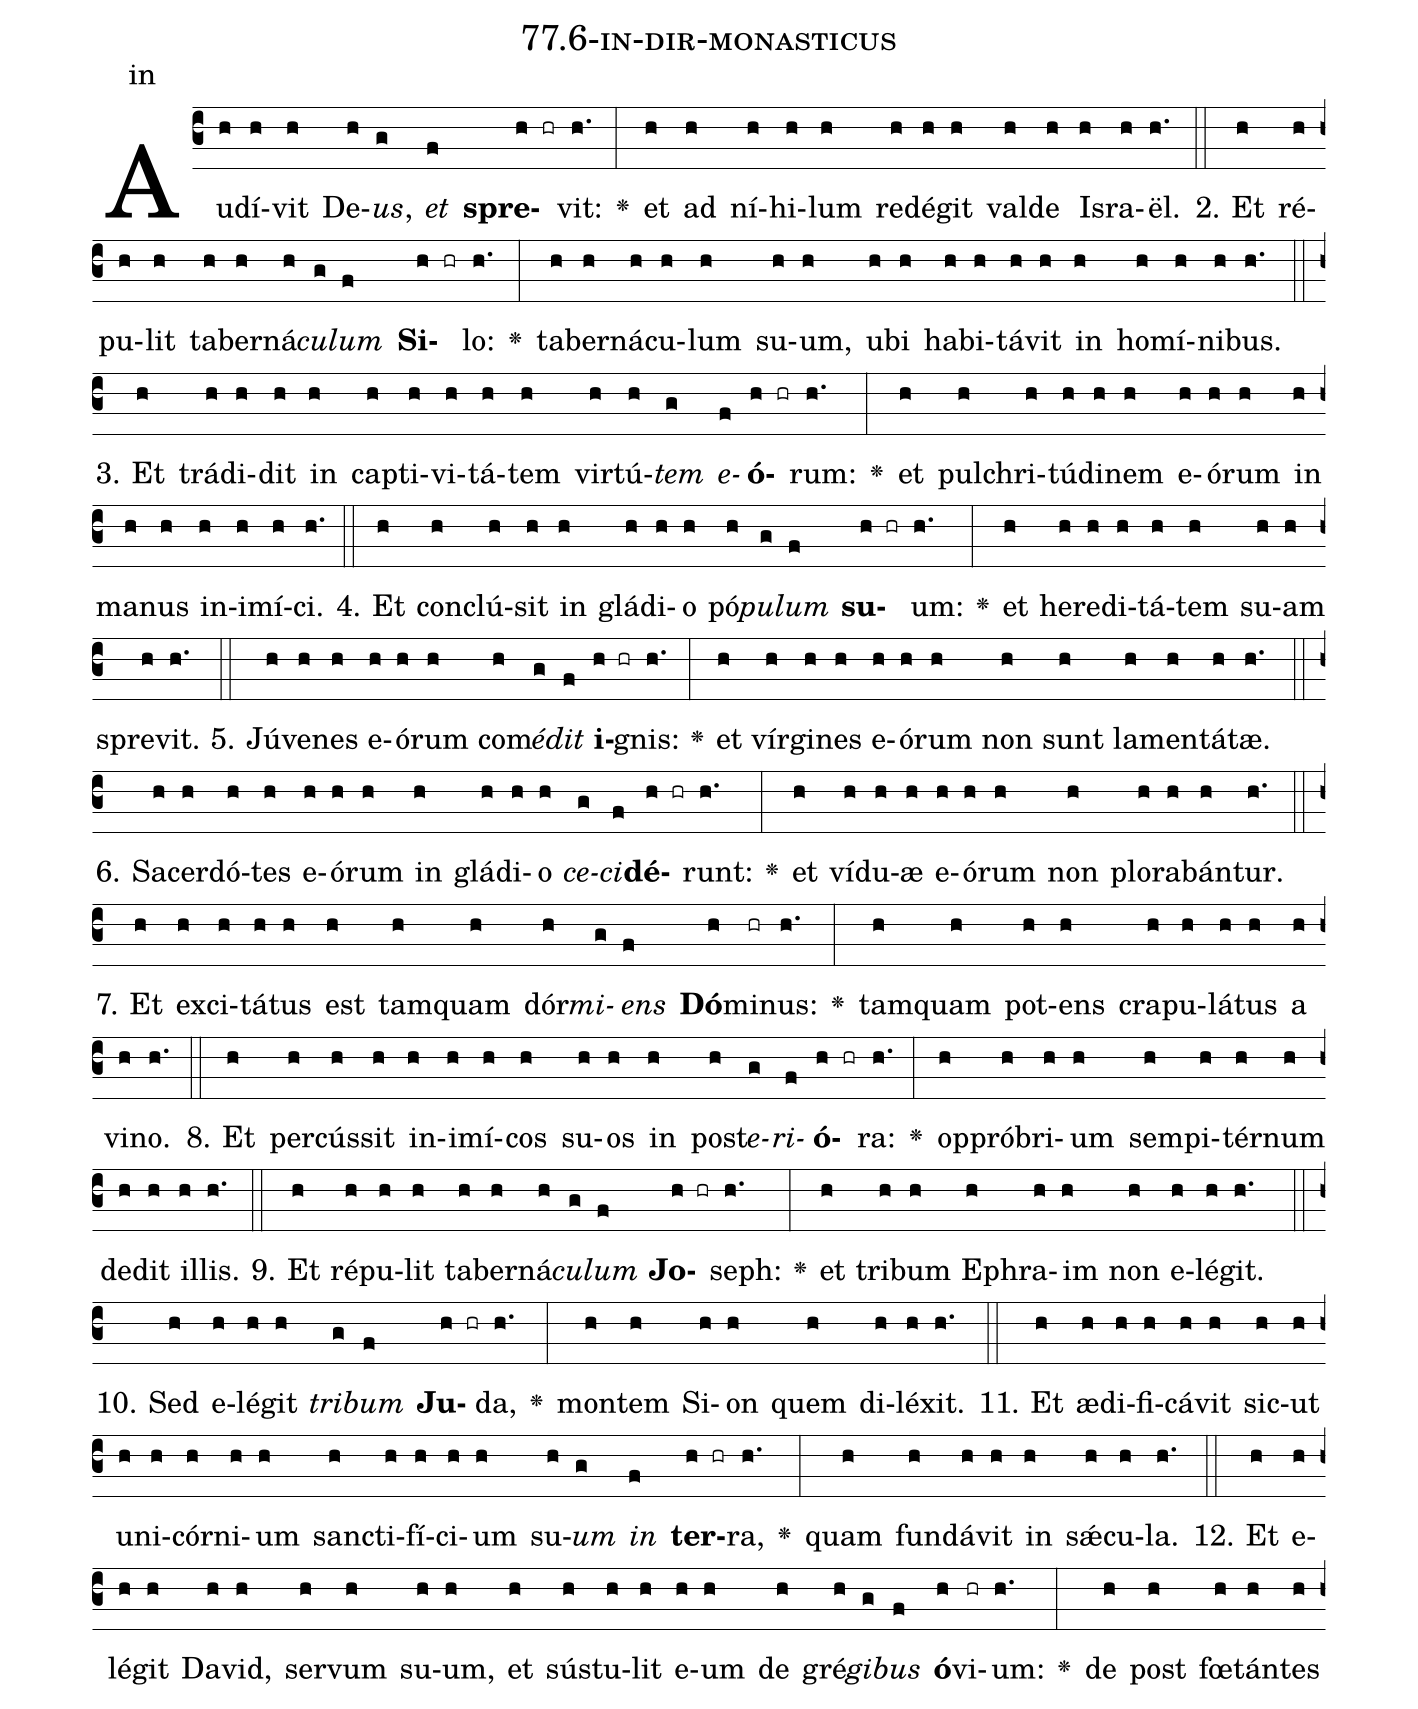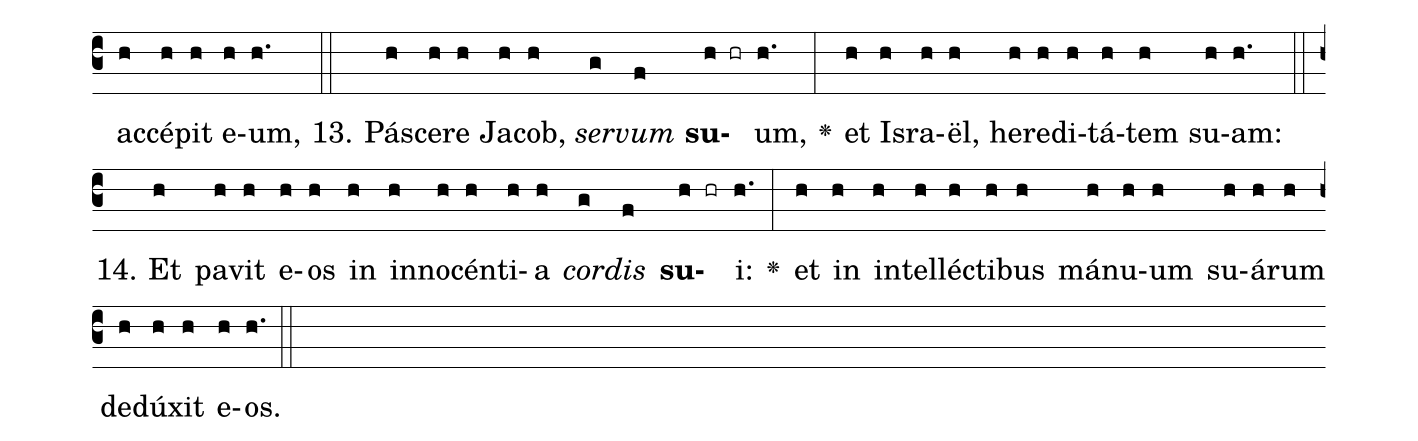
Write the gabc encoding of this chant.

name: 77.6-in-dir-monasticus;
annotation: in;
%%
(c3)Au(h)dí(h)vit(h) De(h)<i>us</i>,(g) <i>et</i>(f) <b>spre</b>(h hr)vit:(h.) <v>\greheightstar</v>(:) et(h) ad(h) ní(h)hi(h)lum(h) red(h)é(h)git(h) val(h)de(h) Is(h)ra(h)ël.(h.) (::)
2. Et(h) ré(h)pu(h)lit(h) ta(h)ber(h)ná(h)<i>cu</i>(g)<i>lum</i>(f) <b>Si</b>(h hr)lo:(h.) <v>\greheightstar</v>(:) ta(h)ber(h)ná(h)cu(h)lum(h) su(h)um,(h) u(h)bi(h) ha(h)bi(h)tá(h)vit(h) in(h) ho(h)mí(h)ni(h)bus.(h.) (::)
3. Et(h) trá(h)di(h)dit(h) in(h) cap(h)ti(h)vi(h)tá(h)tem(h) vir(h)tú(h)<i>tem</i>(g) <i>e</i>(f)<b>ó</b>(h hr)rum:(h.) <v>\greheightstar</v>(:) et(h) pul(h)chri(h)tú(h)di(h)nem(h) e(h)ó(h)rum(h) in(h) ma(h)nus(h) in(h)i(h)mí(h)ci.(h.) (::)
4. Et(h) con(h)clú(h)sit(h) in(h) glá(h)di(h)o(h) pó(h)<i>pu</i>(g)<i>lum</i>(f) <b>su</b>(h hr)um:(h.) <v>\greheightstar</v>(:) et(h) he(h)re(h)di(h)tá(h)tem(h) su(h)am(h) spre(h)vit.(h.) (::)
5. Jú(h)ve(h)nes(h) e(h)ó(h)rum(h) com(h)<i>é</i>(g)<i>dit</i>(f) <b>i</b>(h hr)gnis:(h.) <v>\greheightstar</v>(:) et(h) vír(h)gi(h)nes(h) e(h)ó(h)rum(h) non(h) sunt(h) la(h)men(h)tá(h)tæ.(h.) (::)
6. Sa(h)cer(h)dó(h)tes(h) e(h)ó(h)rum(h) in(h) glá(h)di(h)o(h) <i>ce</i>(g)<i>ci</i>(f)<b>dé</b>(h hr)runt:(h.) <v>\greheightstar</v>(:) et(h) ví(h)du(h)æ(h) e(h)ó(h)rum(h) non(h) plo(h)ra(h)bán(h)tur.(h.) (::)
7. Et(h) ex(h)ci(h)tá(h)tus(h) est(h) tam(h)quam(h) dór(h)<i>mi</i>(g)<i>ens</i>(f) <b>Dó</b>(h)mi(hr)nus:(h.) <v>\greheightstar</v>(:) tam(h)quam(h) pot(h)ens(h) cra(h)pu(h)lá(h)tus(h) a(h) vi(h)no.(h.) (::)
8. Et(h) per(h)cús(h)sit(h) in(h)i(h)mí(h)cos(h) su(h)os(h) in(h) post(h)<i>e</i>(g)<i>ri</i>(f)<b>ó</b>(h hr)ra:(h.) <v>\greheightstar</v>(:) op(h)pró(h)bri(h)um(h) sem(h)pi(h)tér(h)num(h) de(h)dit(h) il(h)lis.(h.) (::)
9. Et(h) ré(h)pu(h)lit(h) ta(h)ber(h)ná(h)<i>cu</i>(g)<i>lum</i>(f) <b>Jo</b>(h hr)seph:(h.) <v>\greheightstar</v>(:) et(h) tri(h)bum(h) E(h)phra(h)im(h) non(h) e(h)lé(h)git.(h.) (::)
10. Sed(h) e(h)lé(h)git(h) <i>tri</i>(g)<i>bum</i>(f) <b>Ju</b>(h hr)da,(h.) <v>\greheightstar</v>(:) mon(h)tem(h) Si(h)on(h) quem(h) di(h)lé(h)xit.(h.) (::)
11. Et(h) æ(h)di(h)fi(h)cá(h)vit(h) sic(h)ut(h) u(h)ni(h)cór(h)ni(h)um(h) sanc(h)ti(h)fí(h)ci(h)um(h) su(h)<i>um</i>(g) <i>in</i>(f) <b>ter</b>(h hr)ra,(h.) <v>\greheightstar</v>(:) quam(h) fun(h)dá(h)vit(h) in(h) sǽ(h)cu(h)la.(h.) (::)
12. Et(h) e(h)lé(h)git(h) Da(h)vid,(h) ser(h)vum(h) su(h)um,(h) et(h) sús(h)tu(h)lit(h) e(h)um(h) de(h) gré(h)<i>gi</i>(g)<i>bus</i>(f) <b>ó</b>(h)vi(hr)um:(h.) <v>\greheightstar</v>(:) de(h) post(h) fœ(h)tán(h)tes(h) ac(h)cé(h)pit(h) e(h)um,(h.) (::)
13. Pá(h)sce(h)re(h) Ja(h)cob,(h) <i>ser</i>(g)<i>vum</i>(f) <b>su</b>(h hr)um,(h.) <v>\greheightstar</v>(:) et(h) Is(h)ra(h)ël,(h) he(h)re(h)di(h)tá(h)tem(h) su(h)am:(h.) (::)
14. Et(h) pa(h)vit(h) e(h)os(h) in(h) in(h)no(h)cén(h)ti(h)a(h) <i>cor</i>(g)<i>dis</i>(f) <b>su</b>(h hr)i:(h.) <v>\greheightstar</v>(:) et(h) in(h) in(h)tel(h)léc(h)ti(h)bus(h) má(h)nu(h)um(h) su(h)á(h)rum(h) de(h)dú(h)xit(h) e(h)os.(h.) (::)
